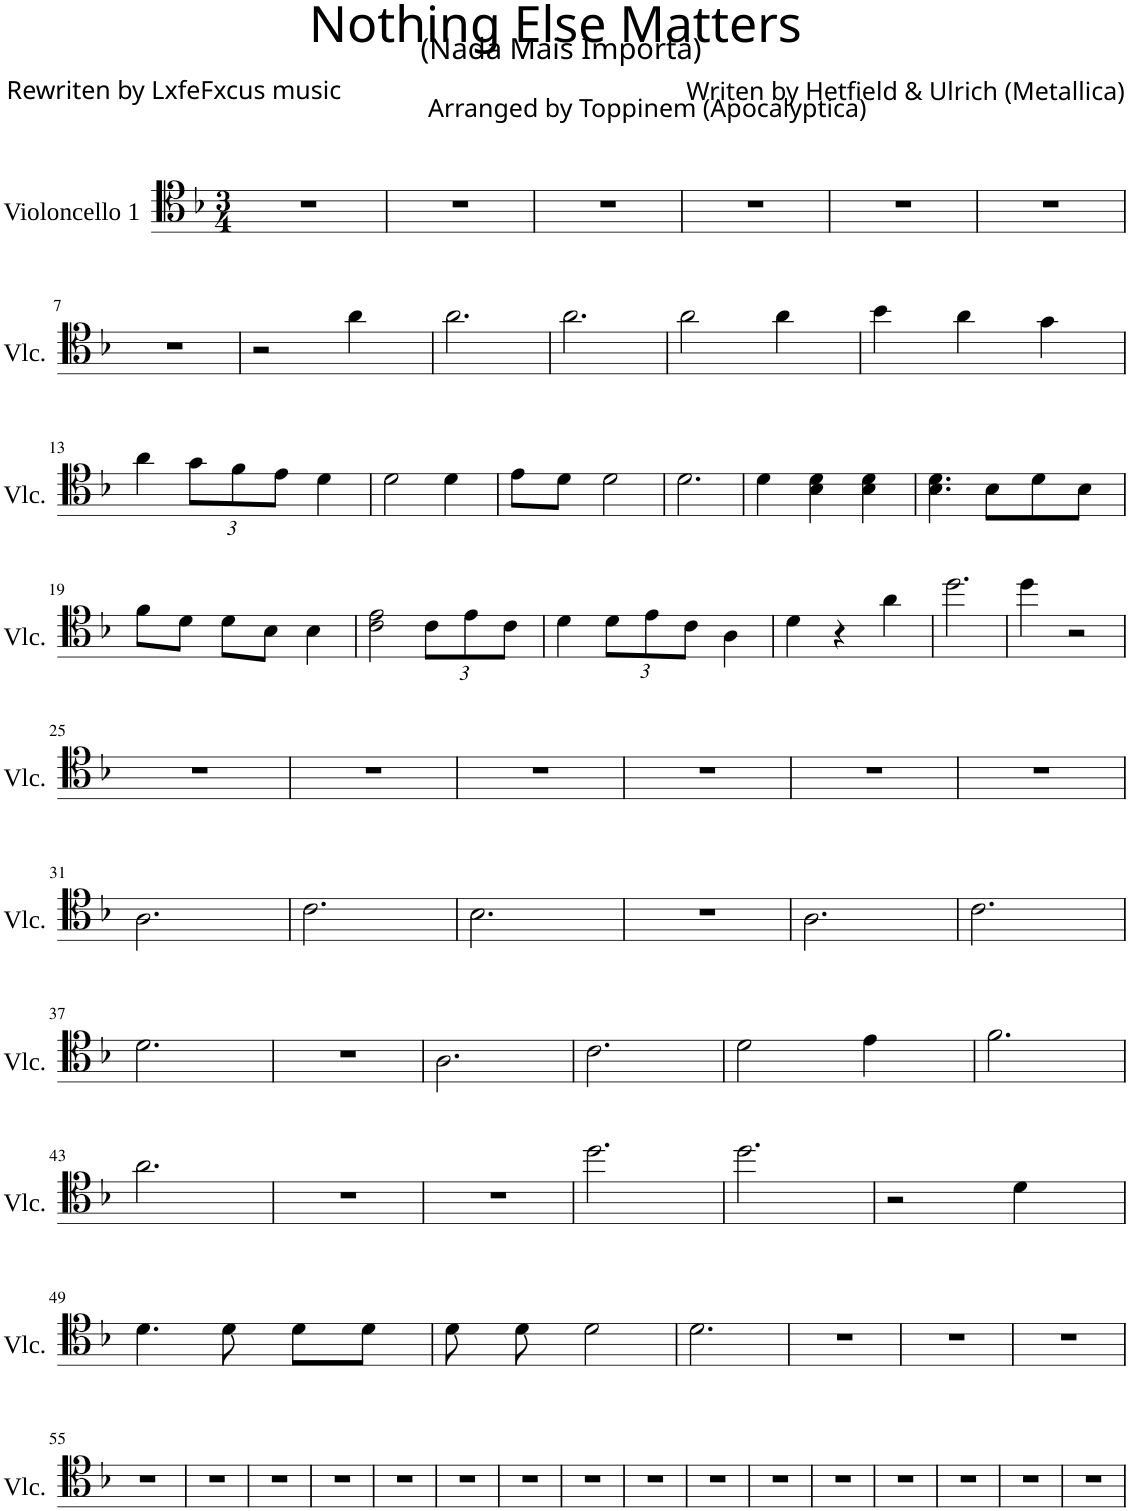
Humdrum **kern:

**kern
*part1
*staff1
*I"Violoncello 1
*I'Vlc.
*clefC4
*k[b-]
*M3/4
=1
2.r
=2
2.r
=3
2.r
=4
2.r
=5
2.r
=6
2.r
!!LO:LB:g=z
=7
2.r
=8
2r
4a\
=9
2.a\
=10
2.a\
=11
2a\
4a\
=12
4b-\
4a\
4g\
!!LO:LB:g=z
=13
4a\
*Xbrackettup
12g\L
12f\
12e\J
4d\
=14
2d\
4d\
=15
8e\L
8d\J
2d\
=16
2.d\
=17
4d\
4B-\ 4d\
4B-\ 4d\
=18
4.B-\ 4.d\
8B-\L
8d\
8B-\J
!!LO:LB:g=z
=19
8f\L
8d\J
8d\L
8B-\J
4B-\
=20
2c\ 2e\
12c\L
12e\
12c\J
=21
4d\
12d\L
12e\
12c\J
4A\
=22
4d\
4r
4a\
=23
2.dd\
=24
4dd\
2r
!!LO:LB:g=z
=25
2.r
=26
2.r
=27
2.r
=28
2.r
=29
2.r
=30
2.r
!!LO:LB:g=z
=31
2.A\
=32
2.c\
=33
2.B-\
=34
2.r
=35
2.A\
=36
2.c\
!!LO:LB:g=z
=37
2.d\
=38
2.r
=39
2.A\
=40
2.c\
=41
2d\
4e\
=42
2.f\
!!LO:LB:g=z
=43
2.a\
=44
2.r
=45
2.r
=46
2.dd\
=47
2.dd\
=48
2r
4d\
!!LO:LB:g=z
=49
4.d\
8d\
8d\L
8d\J
=50
8d\
8d\
2d\
=51
2.d\
=52
2.r
=53
2.r
=54
2.r
!!LO:LB:g=z
=55
2.r
=56
2.r
=57
2.r
=58
2.r
=59
2.r
=60
2.r
=61
2.r
=62
2.r
=63
2.r
=64
2.r
=65
2.r
=66
2.r
=67
2.r
=68
2.r
=69
2.r
=70
2.r
=
*-
